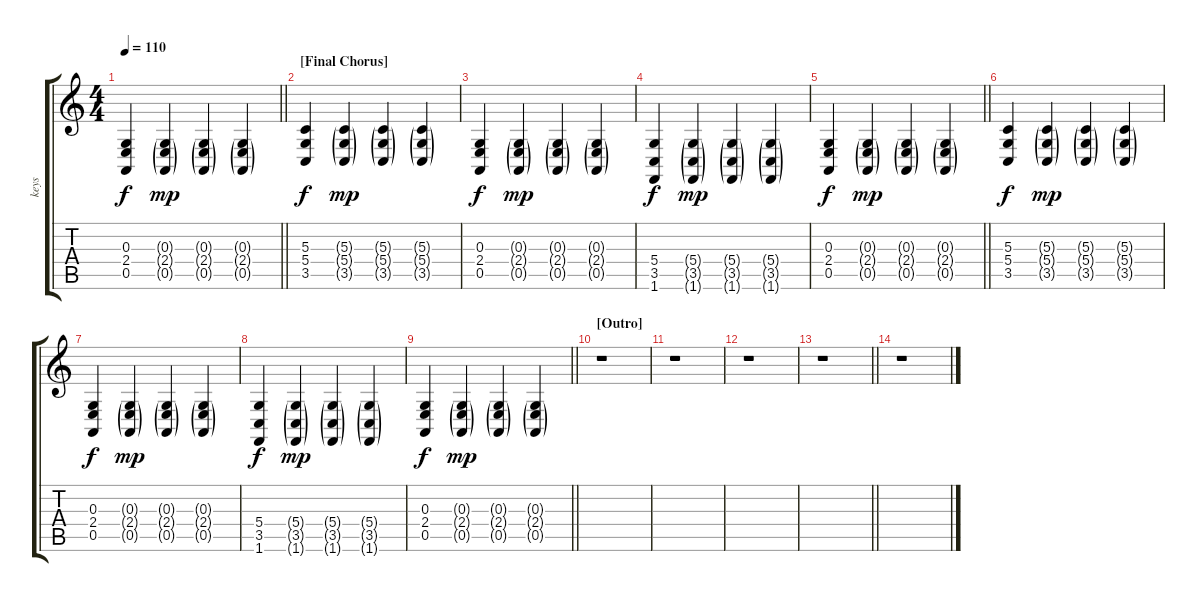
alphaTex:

\track ("keys" "keys") {instrument brightacousticpiano}
\staff {score tabs}
\tuning (E4 B3 G3 D3 A2 E2) {hide}
\ts (4 4)
\tempo 110
\clef g2
\barLineRight lightlight
\ks c
(0.3 2.4 0.5).4{dy f} (0.3{g} 2.4{g} 0.5{g}).4{dy mp} (0.3{g} 2.4{g} 0.5{g}).4 (0.3{g} 2.4{g} 0.5{g}).4 |
\section ("" "[Final Chorus]")
(5.3 5.4 3.5).4{dy f} (5.3{g} 5.4{g} 3.5{g}).4{dy mp} (5.3{g} 5.4{g} 3.5{g}).4 (5.3{g} 5.4{g} 3.5{g}).4 |
(0.3 2.4 0.5).4{dy f} (0.3{g} 2.4{g} 0.5{g}).4{dy mp} (0.3{g} 2.4{g} 0.5{g}).4 (0.3{g} 2.4{g} 0.5{g}).4 |
(5.4 3.5 1.6).4{dy f} (5.4{g} 3.5{g} 1.6{g}).4{dy mp} (5.4{g} 3.5{g} 1.6{g}).4 (5.4{g} 3.5{g} 1.6{g}).4 |
\barLineRight lightlight
(0.3 2.4 0.5).4{dy f} (0.3{g} 2.4{g} 0.5{g}).4{dy mp} (0.3{g} 2.4{g} 0.5{g}).4 (0.3{g} 2.4{g} 0.5{g}).4 |
(5.3 5.4 3.5).4{dy f} (5.3{g} 5.4{g} 3.5{g}).4{dy mp} (5.3{g} 5.4{g} 3.5{g}).4 (5.3{g} 5.4{g} 3.5{g}).4 |
(0.3 2.4 0.5).4{dy f} (0.3{g} 2.4{g} 0.5{g}).4{dy mp} (0.3{g} 2.4{g} 0.5{g}).4 (0.3{g} 2.4{g} 0.5{g}).4 |
(5.4 3.5 1.6).4{dy f} (5.4{g} 3.5{g} 1.6{g}).4{dy mp} (5.4{g} 3.5{g} 1.6{g}).4 (5.4{g} 3.5{g} 1.6{g}).4 |
\barLineRight lightlight
(0.3 2.4 0.5).4{dy f} (0.3{g} 2.4{g} 0.5{g}).4{dy mp} (0.3{g} 2.4{g} 0.5{g}).4 (0.3{g} 2.4{g} 0.5{g}).4 |
\section ("" "[Outro]")
r.1 |
r.1 |
r.1 |
\barLineRight lightlight
r.1 |
r.1
